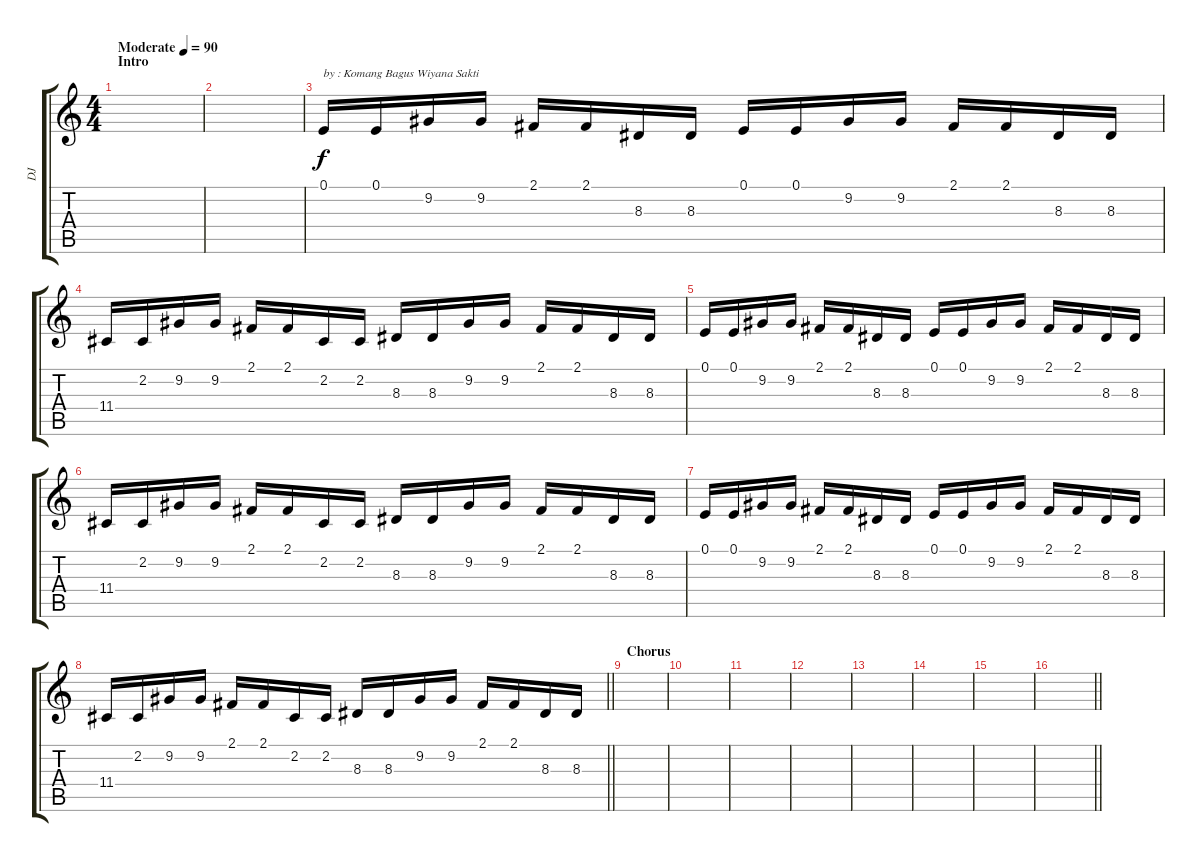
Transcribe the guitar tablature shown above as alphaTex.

\track ("DJ" "DJ") {instrument synthstrings1}
\staff {score tabs}
\tuning (E4 B3 G3 D3 A2 E2) {hide}
\ts (4 4)
\section ("" "Intro")
\tempo (90 "Moderate")
\clef g2
\ks c
|
|
0.1.16{txt "by : Komang Bagus Wiyana Sakti"} 0.1.16 9.2.16 9.2.16 2.1.16 2.1.16 8.3.16 8.3.16 0.1.16 0.1.16 9.2.16 9.2.16 2.1.16 2.1.16 8.3.16 8.3.16 |
11.4.16 2.2.16 9.2.16 9.2.16 2.1.16 2.1.16 2.2.16 2.2.16 8.3.16 8.3.16 9.2.16 9.2.16 2.1.16 2.1.16 8.3.16 8.3.16 |
0.1.16 0.1.16 9.2.16 9.2.16 2.1.16 2.1.16 8.3.16 8.3.16 0.1.16 0.1.16 9.2.16 9.2.16 2.1.16 2.1.16 8.3.16 8.3.16 |
11.4.16 2.2.16 9.2.16 9.2.16 2.1.16 2.1.16 2.2.16 2.2.16 8.3.16 8.3.16 9.2.16 9.2.16 2.1.16 2.1.16 8.3.16 8.3.16 |
0.1.16 0.1.16 9.2.16 9.2.16 2.1.16 2.1.16 8.3.16 8.3.16 0.1.16 0.1.16 9.2.16 9.2.16 2.1.16 2.1.16 8.3.16 8.3.16 |
\barLineRight lightlight
11.4.16 2.2.16 9.2.16 9.2.16 2.1.16 2.1.16 2.2.16 2.2.16 8.3.16 8.3.16 9.2.16 9.2.16 2.1.16 2.1.16 8.3.16 8.3.16 |
\section ("" "Chorus")
|
|
|
|
|
|
|
\barLineRight lightlight
